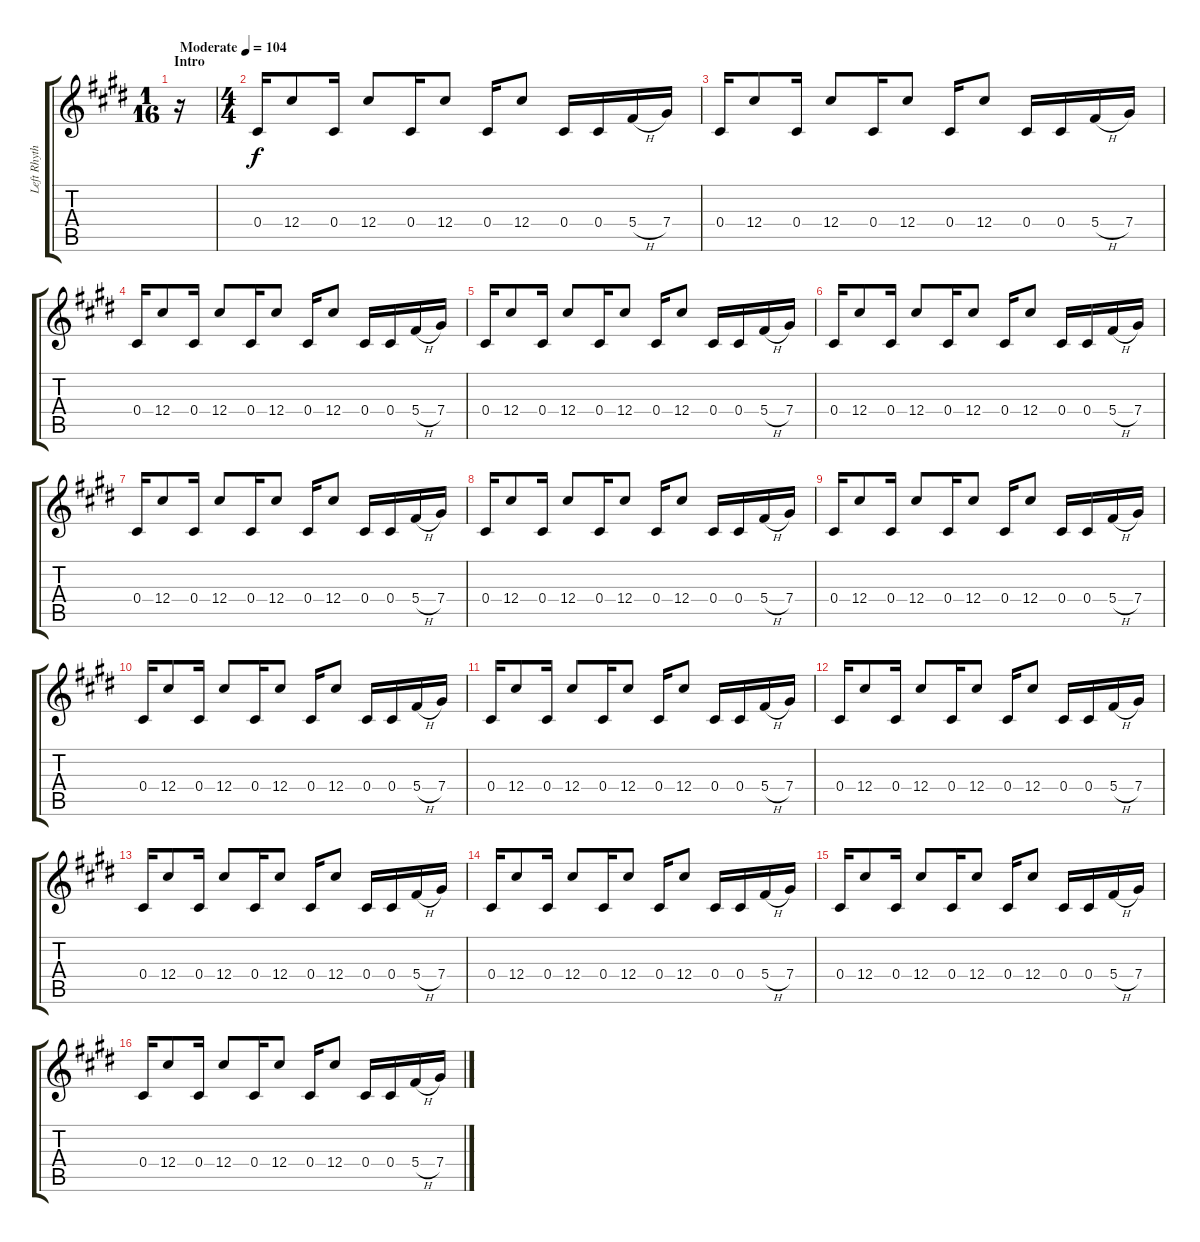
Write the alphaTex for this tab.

\track ("Left Rhythm Guitar" "Left Rhyth") {instrument overdrivenguitar}
\staff {score tabs}
\tuning (Eb4 Bb3 Gb3 Db3 Ab2 Db2) {hide}
\ts (1 16)
\section ("" "Intro")
\tempo (104 "Moderate")
\clef g2
\ks e
r.16{dy f instrument overdrivenguitar} |
\ts (4 4)
0.4.16 12.4.8 0.4.16 12.4.8 0.4.16 12.4.8 0.4.16 12.4.8 0.4.16 0.4.16 5.4{h}.16 7.4.16 |
0.4.16 12.4.8 0.4.16 12.4.8 0.4.16 12.4.8 0.4.16 12.4.8 0.4.16 0.4.16 5.4{h}.16 7.4.16 |
0.4.16 12.4.8 0.4.16 12.4.8 0.4.16 12.4.8 0.4.16 12.4.8 0.4.16 0.4.16 5.4{h}.16 7.4.16 |
0.4.16 12.4.8 0.4.16 12.4.8 0.4.16 12.4.8 0.4.16 12.4.8 0.4.16 0.4.16 5.4{h}.16 7.4.16 |
0.4.16 12.4.8 0.4.16 12.4.8 0.4.16 12.4.8 0.4.16 12.4.8 0.4.16 0.4.16 5.4{h}.16 7.4.16 |
0.4.16 12.4.8 0.4.16 12.4.8 0.4.16 12.4.8 0.4.16 12.4.8 0.4.16 0.4.16 5.4{h}.16 7.4.16 |
0.4.16 12.4.8 0.4.16 12.4.8 0.4.16 12.4.8 0.4.16 12.4.8 0.4.16 0.4.16 5.4{h}.16 7.4.16 |
0.4.16 12.4.8 0.4.16 12.4.8 0.4.16 12.4.8 0.4.16 12.4.8 0.4.16 0.4.16 5.4{h}.16 7.4.16 |
0.4.16 12.4.8 0.4.16 12.4.8 0.4.16 12.4.8 0.4.16 12.4.8 0.4.16 0.4.16 5.4{h}.16 7.4.16 |
0.4.16 12.4.8 0.4.16 12.4.8 0.4.16 12.4.8 0.4.16 12.4.8 0.4.16 0.4.16 5.4{h}.16 7.4.16 |
0.4.16 12.4.8 0.4.16 12.4.8 0.4.16 12.4.8 0.4.16 12.4.8 0.4.16 0.4.16 5.4{h}.16 7.4.16 |
0.4.16 12.4.8 0.4.16 12.4.8 0.4.16 12.4.8 0.4.16 12.4.8 0.4.16 0.4.16 5.4{h}.16 7.4.16 |
0.4.16 12.4.8 0.4.16 12.4.8 0.4.16 12.4.8 0.4.16 12.4.8 0.4.16 0.4.16 5.4{h}.16 7.4.16 |
0.4.16 12.4.8 0.4.16 12.4.8 0.4.16 12.4.8 0.4.16 12.4.8 0.4.16 0.4.16 5.4{h}.16 7.4.16 |
0.4.16 12.4.8 0.4.16 12.4.8 0.4.16 12.4.8 0.4.16 12.4.8 0.4.16 0.4.16 5.4{h}.16 7.4.16
